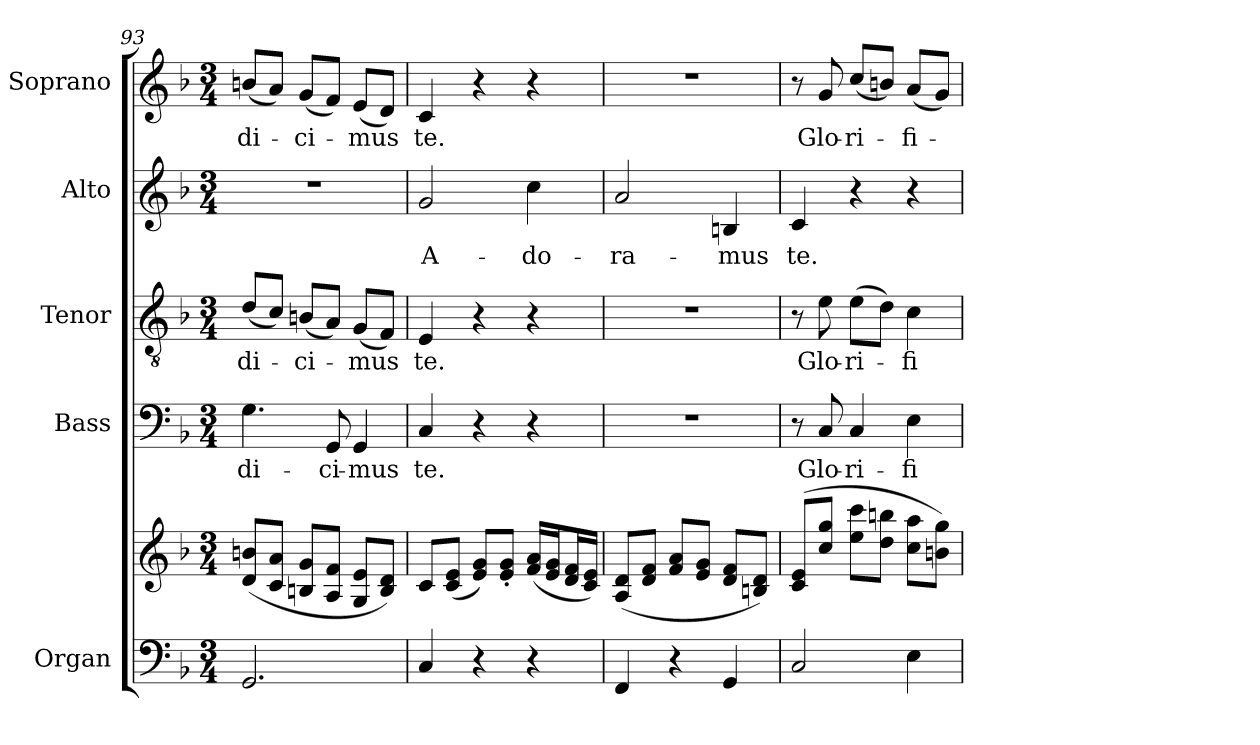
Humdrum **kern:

**kern	**kern	**kern	**text	**kern	**text	**kern	**text	**kern	**text
*part5	*part5	*part4	*part4	*part3	*part3	*part2	*part2	*part1	*part1
*staff6	*staff5	*staff4	*staff4	*staff3	*staff3	*staff2	*staff2	*staff1	*staff1
*I"Organ	*	*I"Bass	*	*I"Tenor	*	*I"Alto	*	*I"Soprano	*
*I'Org.	*	*I'B.	*	*I'T.	*	*I'A.	*	*I'S.	*
!!LO:PB:g=z
*clefF4	*clefG2	*clefF4	*	*clefGv2	*	*clefG2	*	*clefG2	*
*	*	*	*	*ITrd7c12	*	*	*	*	*
*k[b-]	*k[b-]	*k[b-]	*	*k[b-]	*	*k[b-]	*	*k[b-]	*
*F:	*F:	*F:	*	*F:	*	*F:	*	*F:	*
*M3/4	*M3/4	*M3/4	*	*M3/4	*	*M3/4	*	*M3/4	*
=93	=93	=93	=93	=93	=93	=93	=93	=93	=93
!	!	!	!LO:LY:b:color=#000000	!	!	!	!	!	!
!	!	!	!	!	!LO:LY:b:color=#000000	!LO:N:vis=1	!	!	!
!	!	!	!	!	!	!	!	!	!LO:LY:b:color=#000000
2.GGi/	(8di/ 8bni/L	4.Gi\	di-	(8Di/L	-di-	2.r	.	(8bni/L	-di-
.	8ci/ 8ai/J	.	.	8Ci/J)	.	.	.	8ai/J)	.
!	!	!	!	!	!LO:LY:b:color=#000000	!	!	!	!
!	!	!	!	!	!	!	!	!	!LO:LY:b:color=#000000
.	8Bni/ 8gi/L	.	.	(8BBni/L	-ci-	.	.	(8gi/L	-ci-
!	!	!	!LO:LY:b:color=#000000	!	!	!	!	!	!
.	8Ai/ 8fi/J	8GGi/	-ci-	8AAi/J)	.	.	.	8fi/J)	.
!	!	!	!LO:LY:b:color=#000000	!	!	!	!	!	!
!	!	!	!	!	!LO:LY:b:color=#000000	!	!	!	!
!	!	!	!	!	!	!	!	!	!LO:LY:b:color=#000000
.	8Gi/ 8ei/L	4GGi/	-mus	(8GGi/L	-mus	.	.	(8ei/L	-mus
.	8Bi/ 8di/J)	.	.	8FFi/J)	.	.	.	8di/J)	.
=94	=94	=94	=94	=94	=94	=94	=94	=94	=94
!	!	!	!LO:LY:b:color=#000000	!	!	!	!	!	!
!	!	!	!	!	!LO:LY:b:color=#000000	!	!	!	!
!	!	!	!	!	!	!	!LO:LY:b:color=#000000	!	!
!	!	!	!	!	!	!	!	!	!LO:LY:b:color=#000000
4Ci/	8ci/L	4Ci/	te.	4EEi/	te.	2gi/	A-	4ci/	te.
.	(8ci/ 8ei/J	.	.	.	.	.	.	.	.
4r	8ei/ 8gi/L)	4r	.	4r	.	.	.	4r	.
.	8ei'/ 8gi'/J	.	.	.	.	.	.	.	.
!	!	!	!	!	!	!	!LO:LY:b:color=#000000	!	!
4r	(16fi/ 16ai/LL	4r	.	4r	.	4cci\	-do-	4r	.
.	16ei/ 16gi/J	.	.	.	.	.	.	.	.
.	16di/ 16fi/L	.	.	.	.	.	.	.	.
.	16ci/ 16ei/JJ)	.	.	.	.	.	.	.	.
=95	=95	=95	=95	=95	=95	=95	=95	=95	=95
!	!	!LO:N:vis=1	!	!LO:N:vis=1	!	!	!	!	!
!	!	!	!	!	!	!	!LO:LY:b:color=#000000	!LO:N:vis=1	!
4FFi/	(8Ai/ 8di/L	2.r	.	2.r	.	2ai/	-ra-	2.r	.
.	8di/ 8fi/J	.	.	.	.	.	.	.	.
4r	8fi/ 8ai/L	.	.	.	.	.	.	.	.
.	8ei/ 8gi/J	.	.	.	.	.	.	.	.
!	!	!	!	!	!	!	!LO:LY:b:color=#000000	!	!
4GGi/	8di/ 8fi/L	.	.	.	.	4Bni/	-mus	.	.
.	8Bni/ 8di/J)	.	.	.	.	.	.	.	.
=96	=96	=96	=96	=96	=96	=96	=96	=96	=96
!	!	!	!	!	!	!	!LO:LY:b:color=#000000	!	!
2Ci/	(8ci/ 8ei/L	8r	.	8r	.	4ci/	te.	8r	.
!	!	!	!LO:LY:b:color=#000000	!	!	!	!	!	!
!	!	!	!	!	!LO:LY:b:color=#000000	!	!	!	!
!	!	!	!	!	!	!	!	!	!LO:LY:b:color=#000000
.	8cci/ 8ggi/J	8Ci/	Glo-	8Ei\	Glo-	.	.	8gi/	Glo-
!	!	!	!LO:LY:b:color=#000000	!	!	!	!	!	!
!	!	!	!	!	!LO:LY:b:color=#000000	!	!	!	!
!	!	!	!	!	!	!	!	!	!LO:LY:b:color=#000000
.	8eei\ 8ccci\L	4Ci/	-ri-	(8Ei\L	-ri-	4r	.	(8cci/L	-ri-
.	8ddi\ 8bbni\J	.	.	8Di\J)	.	.	.	8bni/J)	.
!	!	!	!LO:LY:b:color=#000000	!	!	!	!	!	!
!	!	!	!	!	!LO:LY:b:color=#000000	!	!	!	!
!	!	!	!	!	!	!	!	!	!LO:LY:b:color=#000000
4Ei\	8cci\ 8aai\L	4Ei\	-fi-	4Ci\	-fi-	4r	.	(8ai/L	-fi-
.	8bni\ 8ggi\J)	.	.	.	.	.	.	8gi/J)	.
=	=	=	=	=	=	=	=	=	=
*-	*-	*-	*-	*-	*-	*-	*-	*-	*-
